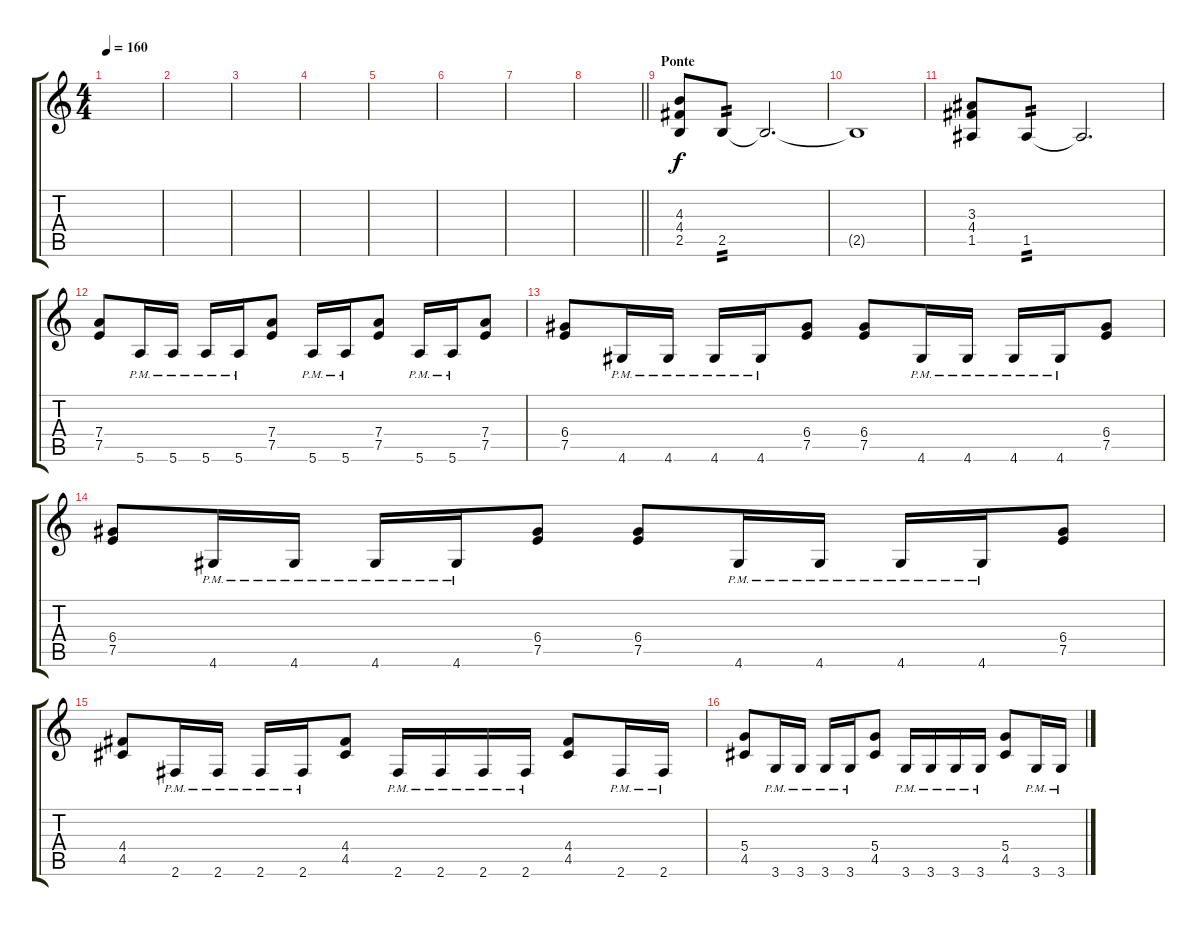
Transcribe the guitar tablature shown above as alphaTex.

\track "" {instrument overdrivenguitar}
\staff {score tabs}
\tuning (E4 B3 G3 D3 A2 E2) {hide}
\ts (4 4)
\tempo 160
\clef g2
\ks c
|
|
|
|
|
|
|
\barLineRight lightlight
|
\section ("" "Ponte")
(4.3 4.4 2.5).8 2.5.8{tp 2} 2.5{t}.2{d} |
2.5{t}.1 |
(3.3 4.4 1.5).8 1.5.8{tp 2} 1.5{t}.2{d} |
(7.4 7.5).8 5.6{pm}.16 5.6{pm}.16 5.6{pm}.16 5.6{pm}.16 (7.4 7.5).8 5.6{pm}.16 5.6{pm}.16 (7.4 7.5).8 5.6{pm}.16 5.6{pm}.16 (7.4 7.5).8 |
(6.4 7.5).8 4.6{pm}.16 4.6{pm}.16 4.6{pm}.16 4.6{pm}.16 (6.4 7.5).8 (6.4 7.5).8 4.6{pm}.16 4.6{pm}.16 4.6{pm}.16 4.6{pm}.16 (6.4 7.5).8 |
(6.4 7.5).8 4.6{pm}.16 4.6{pm}.16 4.6{pm}.16 4.6{pm}.16 (6.4 7.5).8 (6.4 7.5).8 4.6{pm}.16 4.6{pm}.16 4.6{pm}.16 4.6{pm}.16 (6.4 7.5).8 |
(4.4 4.5).8 2.6{pm}.16 2.6{pm}.16 2.6{pm}.16 2.6{pm}.16 (4.4 4.5).8 2.6{pm}.16 2.6{pm}.16 2.6{pm}.16 2.6{pm}.16 (4.4 4.5).8 2.6{pm}.16 2.6{pm}.16 |
(5.4 4.5).8 3.6{pm}.16 3.6{pm}.16 3.6{pm}.16 3.6{pm}.16 (5.4 4.5).8 3.6{pm}.16 3.6{pm}.16 3.6{pm}.16 3.6{pm}.16 (5.4 4.5).8 3.6{pm}.16 3.6{pm}.16
